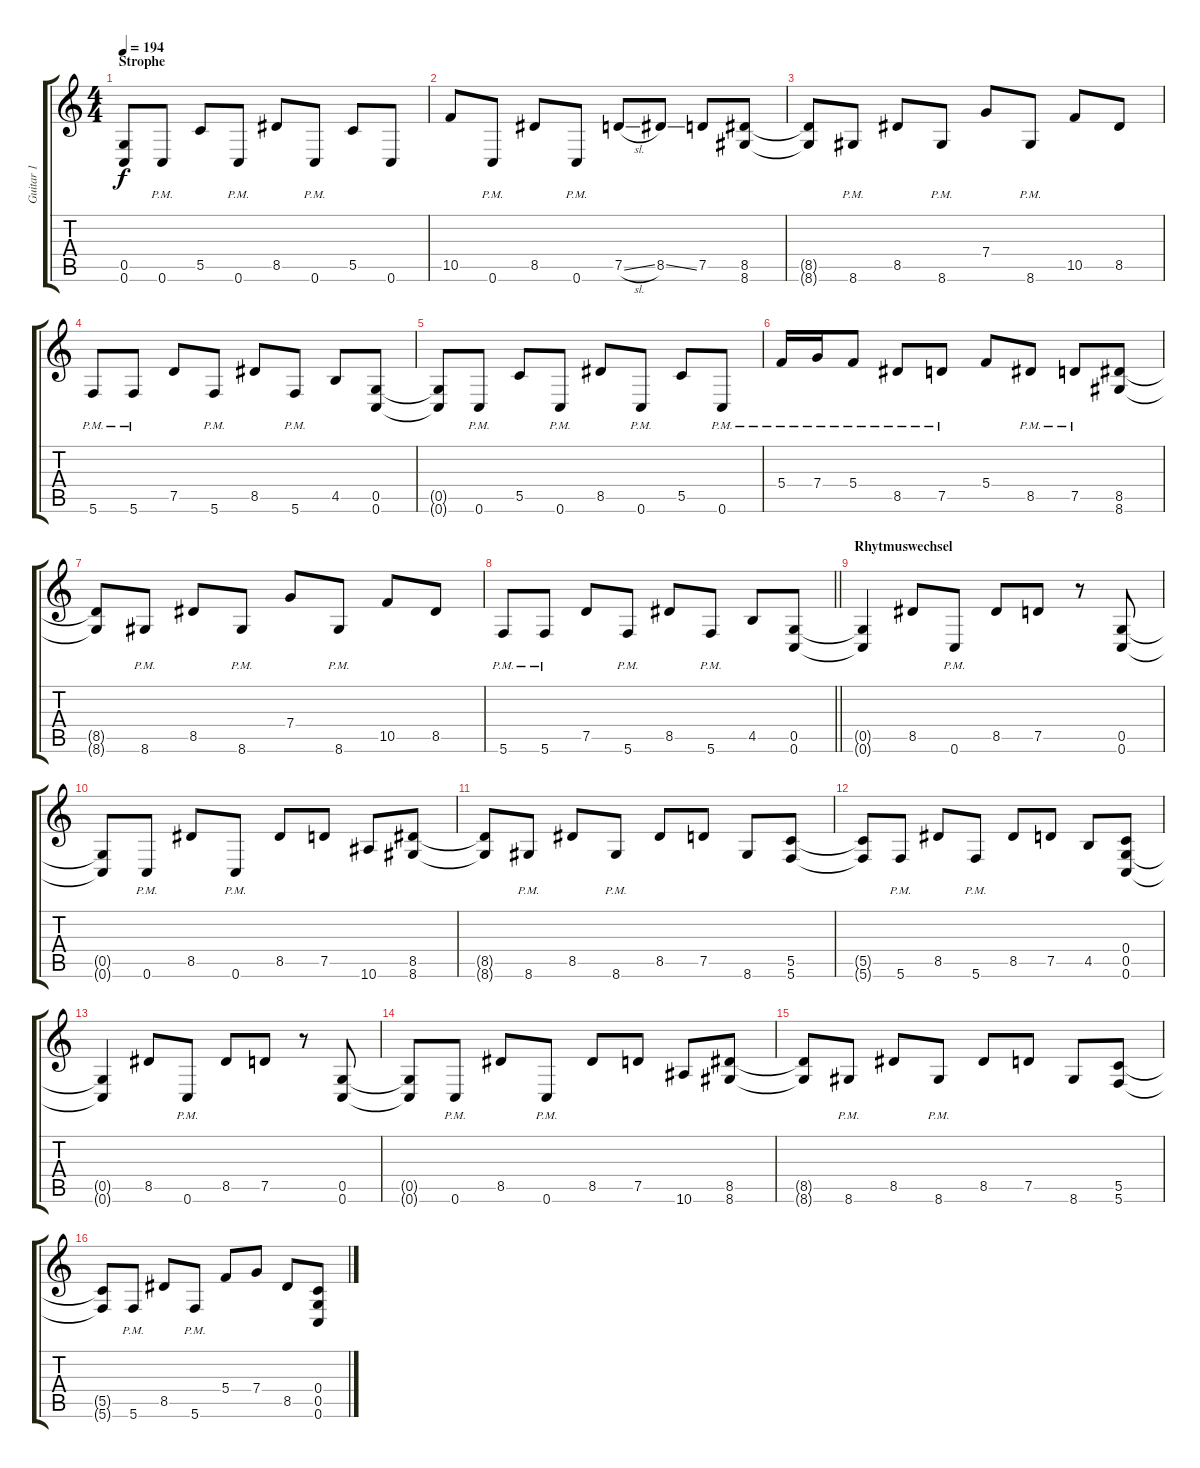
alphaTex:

\track ("Guitar 1" "Guitar 1") {instrument distortionguitar}
\staff {score tabs}
\tuning (D4 A3 F3 C3 G2 C2) {hide}
\ts (4 4)
\section ("" "Strophe")
\tempo 194
\clef g2
\ks c
(0.5{t} 0.6{t}).8{dy f} 0.6{pm}.8 5.5.8 0.6{pm}.8 8.5.8 0.6{pm}.8 5.5.8 0.6.8 |
10.5.8 0.6{pm}.8 8.5.8 0.6{pm}.8 7.5{sl}.8 8.5{ss}.8 7.5.8 (8.5 8.6).8 |
(8.5{t} 8.6{t}).8 8.6{pm}.8 8.5.8 8.6{pm}.8 7.4.8 8.6{pm}.8 10.5.8 8.5.8 |
5.6{pm}.8 5.6{pm}.8 7.5.8 5.6{pm}.8 8.5.8 5.6{pm}.8 4.5.8 (0.5 0.6).8 |
(0.5{t} 0.6{t}).8 0.6{pm}.8 5.5.8 0.6{pm}.8 8.5.8 0.6{pm}.8 5.5.8 0.6{pm}.8 |
5.4{pm}.16 7.4{pm}.16 5.4{pm}.8 8.5{pm}.8 7.5{pm}.8 5.4.8 8.5{pm}.8 7.5{pm}.8 (8.5 8.6).8 |
(8.5{t} 8.6{t}).8 8.6{pm}.8 8.5.8 8.6{pm}.8 7.4.8 8.6{pm}.8 10.5.8 8.5.8 |
\barLineRight lightlight
5.6{pm}.8 5.6{pm}.8 7.5.8 5.6{pm}.8 8.5.8 5.6{pm}.8 4.5.8 (0.5 0.6).8 |
\section ("" "Rhytmuswechsel")
(0.5{t} 0.6{t}).4 8.5.8 0.6{pm}.8 8.5.8 7.5.8 r.8 (0.5 0.6).8 |
(0.5{t} 0.6{t}).8 0.6{pm}.8 8.5.8 0.6{pm}.8 8.5.8 7.5.8 10.6.8 (8.5 8.6).8 |
(8.5{t} 8.6{t}).8 8.6{pm}.8 8.5.8 8.6{pm}.8 8.5.8 7.5.8 8.6.8 (5.5 5.6).8 |
(5.5{t} 5.6{t}).8 5.6{pm}.8 8.5.8 5.6{pm}.8 8.5.8 7.5.8 4.5.8 (0.4 0.5 0.6).8 |
(0.5{t} 0.6{t}).4 8.5.8 0.6{pm}.8 8.5.8 7.5.8 r.8 (0.5 0.6).8 |
(0.5{t} 0.6{t}).8 0.6{pm}.8 8.5.8 0.6{pm}.8 8.5.8 7.5.8 10.6.8 (8.5 8.6).8 |
(8.5{t} 8.6{t}).8 8.6{pm}.8 8.5.8 8.6{pm}.8 8.5.8 7.5.8 8.6.8 (5.5 5.6).8 |
(5.5{t} 5.6{t}).8 5.6{pm}.8 8.5.8 5.6{pm}.8 5.4.8 7.4.8 8.5.8 (0.4 0.5 0.6).8
